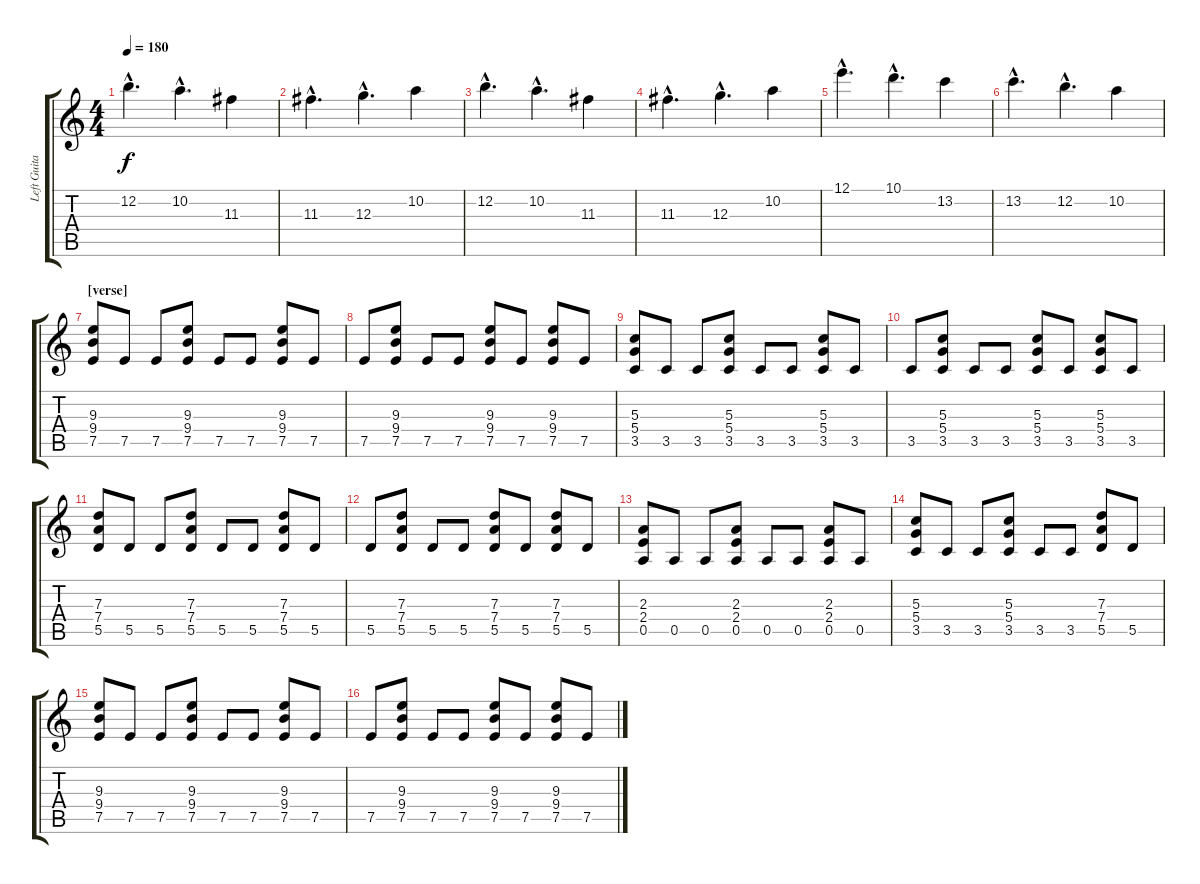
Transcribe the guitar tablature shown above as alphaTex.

\track ("Left Guitar" "Left Guita") {instrument distortionguitar}
\staff {score tabs}
\tuning (E4 B3 G3 D3 A2 E2) {hide}
\ts (4 4)
\tempo 180
\clef g2
\ks c
12.2{hac}.4{d dy f} 10.2{hac}.4{d} 11.3.4 |
11.3{hac}.4{d} 12.3{hac}.4{d} 10.2.4 |
12.2{hac}.4{d} 10.2{hac}.4{d} 11.3.4 |
11.3{hac}.4{d} 12.3{hac}.4{d} 10.2.4 |
12.1{hac}.4{d} 10.1{hac}.4{d} 13.2.4 |
13.2{hac}.4{d} 12.2{hac}.4{d} 10.2.4 |
\section ("" "[verse]")
(9.3 9.4 7.5).8 7.5.8 7.5.8 (9.3 9.4 7.5).8 7.5.8 7.5.8 (9.3 9.4 7.5).8 7.5.8 |
7.5.8 (9.3 9.4 7.5).8 7.5.8 7.5.8 (9.3 9.4 7.5).8 7.5.8 (9.3 9.4 7.5).8 7.5.8 |
(5.3 5.4 3.5).8 3.5.8 3.5.8 (5.3 5.4 3.5).8 3.5.8 3.5.8 (5.3 5.4 3.5).8 3.5.8 |
3.5.8 (5.3 5.4 3.5).8 3.5.8 3.5.8 (5.3 5.4 3.5).8 3.5.8 (5.3 5.4 3.5).8 3.5.8 |
(7.3 7.4 5.5).8 5.5.8 5.5.8 (7.3 7.4 5.5).8 5.5.8 5.5.8 (7.3 7.4 5.5).8 5.5.8 |
5.5.8 (7.3 7.4 5.5).8 5.5.8 5.5.8 (7.3 7.4 5.5).8 5.5.8 (7.3 7.4 5.5).8 5.5.8 |
(2.3 2.4 0.5).8 0.5.8 0.5.8 (2.3 2.4 0.5).8 0.5.8 0.5.8 (2.3 2.4 0.5).8 0.5.8 |
(5.3 5.4 3.5).8 3.5.8 3.5.8 (5.3 5.4 3.5).8 3.5.8 3.5.8 (7.3 7.4 5.5).8 5.5.8 |
(9.3 9.4 7.5).8 7.5.8 7.5.8 (9.3 9.4 7.5).8 7.5.8 7.5.8 (9.3 9.4 7.5).8 7.5.8 |
7.5.8 (9.3 9.4 7.5).8 7.5.8 7.5.8 (9.3 9.4 7.5).8 7.5.8 (9.3 9.4 7.5).8 7.5.8
